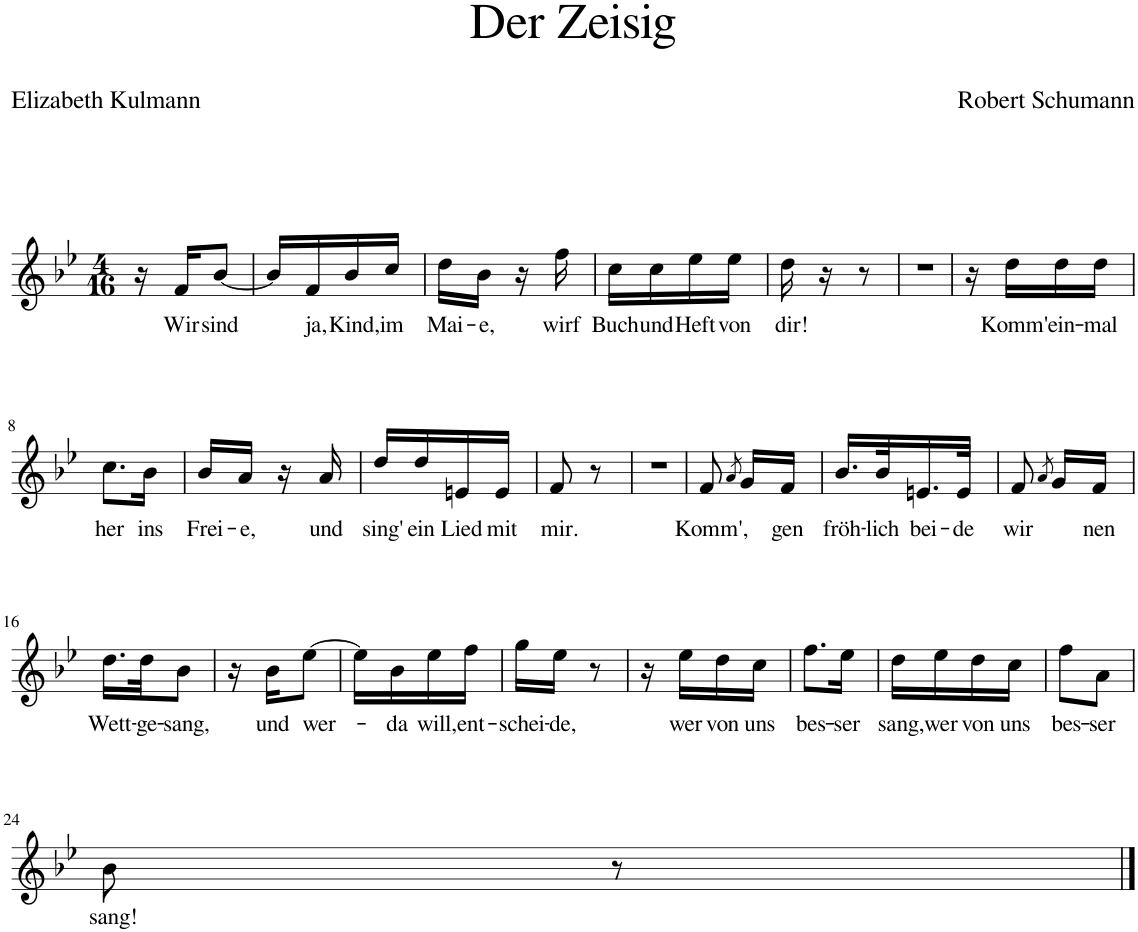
**kern	**text
*part1	*part1
*staff1	*staff1
*I"Piano	*
*I'Pno	*
*clefG2	*
*k[b-e-]	*
*M4/16	*
=1	=1
16r	.
!	!LO:LY:b
16f/KL	Wir
!	!LO:LY:b
[8b-/J	sind
=2	=2
16b-/LL]	.
!	!LO:LY:b
16f/	ja,
!	!LO:LY:b
16b-/	Kind,
!	!LO:LY:b
16cc/JJ	im
=3	=3
!	!LO:LY:b
16dd\LL	Mai-
!	!LO:LY:b
16b-\JJ	-e,
16r	.
!	!LO:LY:b
16ff\	wirf
=4	=4
!	!LO:LY:b
16cc\LL	Buch
!	!LO:LY:b
16cc\	und
!	!LO:LY:b
16ee-\	Heft
!	!LO:LY:b
16ee-\JJ	von
=5	=5
!	!LO:LY:b
16dd\	dir!
16r	.
8r	.
=6	=6
4r	.
=7	=7
16r	.
!	!LO:LY:b
16dd\LL	Komm'
!	!LO:LY:b
16dd\	ein-
!	!LO:LY:b
16dd\JJ	-mal
!!LO:LB:g=z
=8	=8
!	!LO:LY:b
8.cc\L	her
!	!LO:LY:b
16b-\Jk	ins
=9	=9
!	!LO:LY:b
16b-/LL	Frei-
!	!LO:LY:b
16a/JJ	-e,
16r	.
!	!LO:LY:b
16a/	und
=10	=10
!	!LO:LY:b
16dd/LL	sing'
!	!LO:LY:b
16dd/	ein
!	!LO:LY:b
16en/	Lied
!	!LO:LY:b
16e/JJ	mit
=11	=11
!	!LO:LY:b
8f/	mir.
8r	.
=12	=12
4r	.
=13	=13
!	!LO:LY:b
8f/	Komm',
8qa/	.
16g/LL	.
!	!LO:LY:b
16f/JJ	-gen
=14	=14
!	!LO:LY:b
16.b-/LL	fröh-
!	!LO:LY:b
32b-/K	-lich
!	!LO:LY:b
16.en/	bei-
!	!LO:LY:b
32e/JJk	-de
=15	=15
!	!LO:LY:b
8f/	wir
8qa/	.
16g/LL	.
!	!LO:LY:b
16f/JJ	-nen
!!LO:LB:g=z
=16	=16
!	!LO:LY:b
16.dd\LL	Wett-
!	!LO:LY:b
32dd\JK	-ge-
!	!LO:LY:b
8b-\J	-sang,
=17	=17
16r	.
!	!LO:LY:b
16b-\KL	und
!	!LO:LY:b
[8ee-\J	wer-
=18	=18
16ee-\LL]	.
!	!LO:LY:b
16b-\	da
!	!LO:LY:b
16ee-\	will,
!	!LO:LY:b
16ff\JJ	ent-
=19	=19
!	!LO:LY:b
16gg\LL	-schei-
!	!LO:LY:b
16ee-\JJ	-de,
8r	.
=20	=20
16r	.
!	!LO:LY:b
16ee-\LL	wer
!	!LO:LY:b
16dd\	von
!	!LO:LY:b
16cc\JJ	uns
=21	=21
!	!LO:LY:b
8.ff\L	bes-
!	!LO:LY:b
16ee-\Jk	-ser
=22	=22
!	!LO:LY:b
16dd\LL	sang,
!	!LO:LY:b
16ee-\	wer
!	!LO:LY:b
16dd\	von
!	!LO:LY:b
16cc\JJ	uns
=23	=23
!	!LO:LY:b
8ff\L	bes-
!	!LO:LY:b
8a\J	-ser
!!LO:LB:g=z
=24	=24
!	!LO:LY:b
8b-\	sang!
8r	.
==	==
*-	*-
